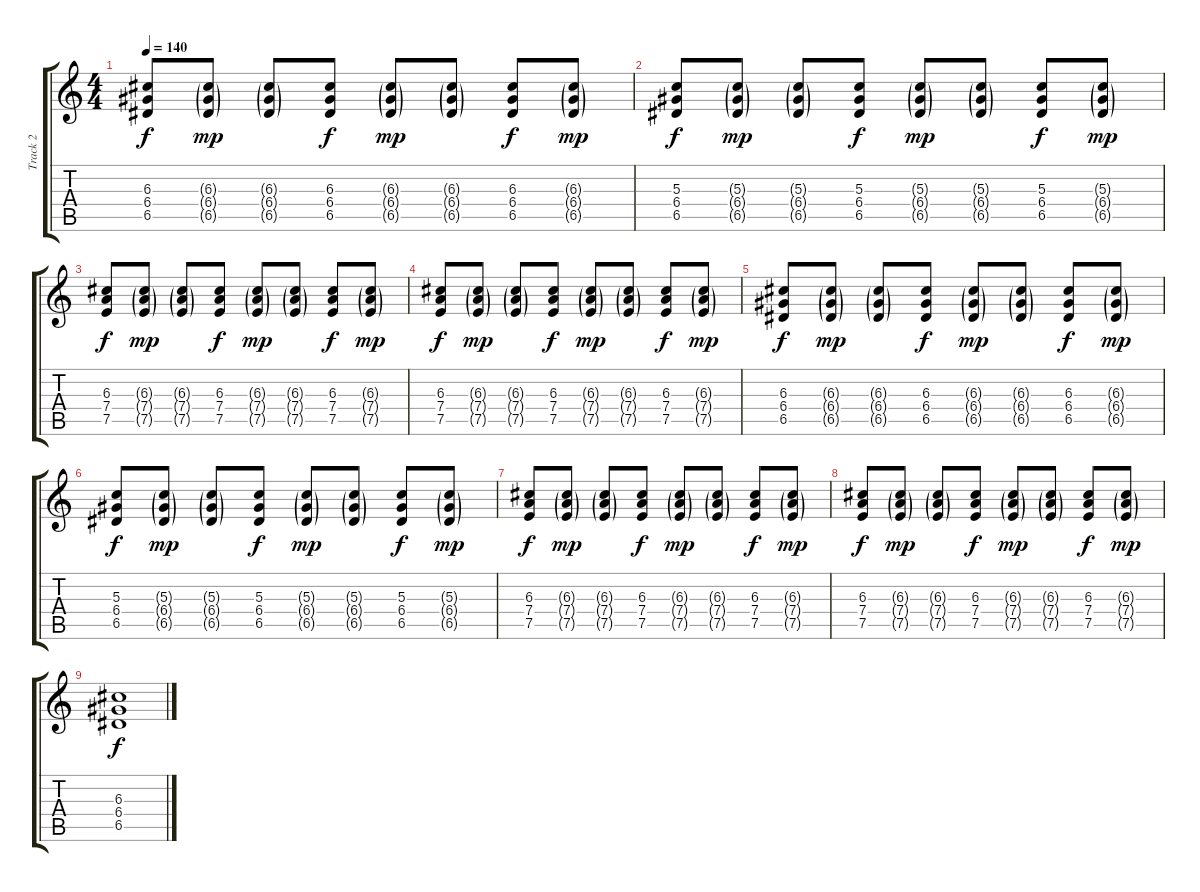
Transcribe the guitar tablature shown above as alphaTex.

\track ("Track 2" "Track 2") {instrument electricguitarmuted}
\staff {score tabs}
\tuning (E4 B3 G3 D3 A2 E2) {hide}
\ts (4 4)
\tempo 140
\clef g2
\ks c
(6.3 6.4 6.5).8{dy f} (6.3{g} 6.4{g} 6.5{g}).8{dy mp} (6.3{g} 6.4{g} 6.5{g}).8 (6.3 6.4 6.5).8{dy f} (6.3{g} 6.4{g} 6.5{g}).8{dy mp} (6.3{g} 6.4{g} 6.5{g}).8 (6.3 6.4 6.5).8{dy f} (6.3{g} 6.4{g} 6.5{g}).8{dy mp} |
(5.3 6.4 6.5).8{dy f} (5.3{g} 6.4{g} 6.5{g}).8{dy mp} (5.3{g} 6.4{g} 6.5{g}).8 (5.3 6.4 6.5).8{dy f} (5.3{g} 6.4{g} 6.5{g}).8{dy mp} (5.3{g} 6.4{g} 6.5{g}).8 (5.3 6.4 6.5).8{dy f} (5.3{g} 6.4{g} 6.5{g}).8{dy mp} |
(6.3 7.4 7.5).8{dy f} (6.3{g} 7.4{g} 7.5{g}).8{dy mp} (6.3{g} 7.4{g} 7.5{g}).8 (6.3 7.4 7.5).8{dy f} (6.3{g} 7.4{g} 7.5{g}).8{dy mp} (6.3{g} 7.4{g} 7.5{g}).8 (6.3 7.4 7.5).8{dy f} (6.3{g} 7.4{g} 7.5{g}).8{dy mp} |
(6.3 7.4 7.5).8{dy f} (6.3{g} 7.4{g} 7.5{g}).8{dy mp} (6.3{g} 7.4{g} 7.5{g}).8 (6.3 7.4 7.5).8{dy f} (6.3{g} 7.4{g} 7.5{g}).8{dy mp} (6.3{g} 7.4{g} 7.5{g}).8 (6.3 7.4 7.5).8{dy f} (6.3{g} 7.4{g} 7.5{g}).8{dy mp} |
(6.3 6.4 6.5).8{dy f} (6.3{g} 6.4{g} 6.5{g}).8{dy mp} (6.3{g} 6.4{g} 6.5{g}).8 (6.3 6.4 6.5).8{dy f} (6.3{g} 6.4{g} 6.5{g}).8{dy mp} (6.3{g} 6.4{g} 6.5{g}).8 (6.3 6.4 6.5).8{dy f} (6.3{g} 6.4{g} 6.5{g}).8{dy mp} |
(5.3 6.4 6.5).8{dy f} (5.3{g} 6.4{g} 6.5{g}).8{dy mp} (5.3{g} 6.4{g} 6.5{g}).8 (5.3 6.4 6.5).8{dy f} (5.3{g} 6.4{g} 6.5{g}).8{dy mp} (5.3{g} 6.4{g} 6.5{g}).8 (5.3 6.4 6.5).8{dy f} (5.3{g} 6.4{g} 6.5{g}).8{dy mp} |
(6.3 7.4 7.5).8{dy f} (6.3{g} 7.4{g} 7.5{g}).8{dy mp} (6.3{g} 7.4{g} 7.5{g}).8 (6.3 7.4 7.5).8{dy f} (6.3{g} 7.4{g} 7.5{g}).8{dy mp} (6.3{g} 7.4{g} 7.5{g}).8 (6.3 7.4 7.5).8{dy f} (6.3{g} 7.4{g} 7.5{g}).8{dy mp} |
(6.3 7.4 7.5).8{dy f} (6.3{g} 7.4{g} 7.5{g}).8{dy mp} (6.3{g} 7.4{g} 7.5{g}).8 (6.3 7.4 7.5).8{dy f} (6.3{g} 7.4{g} 7.5{g}).8{dy mp} (6.3{g} 7.4{g} 7.5{g}).8 (6.3 7.4 7.5).8{dy f} (6.3{g} 7.4{g} 7.5{g}).8{dy mp} |
(6.3 6.4 6.5).1{dy f}
